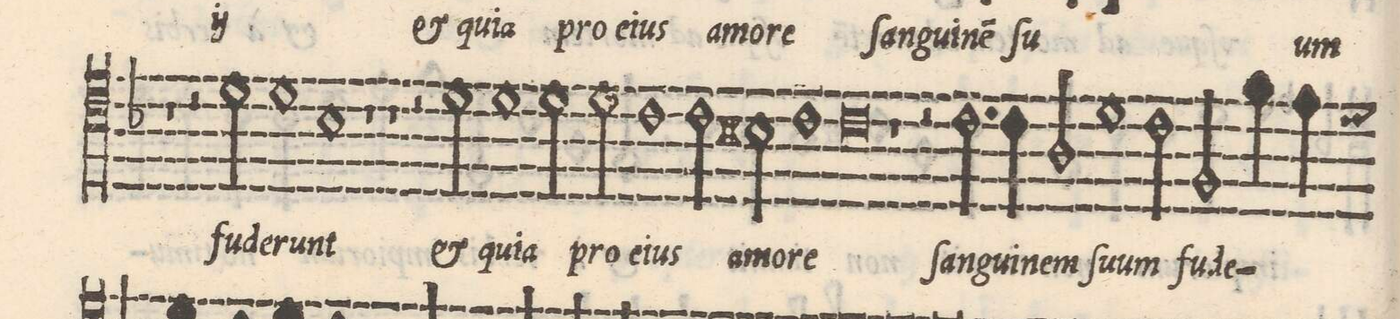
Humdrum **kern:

**kern	**text
*I"TENORE	*
*clefC4	*
*k[b-]	*
*met(C|)	*
*M2/1	*
*custos:d	*
1r	.
=33-	=33-
2r	.
2d\	fu-
1d	-de-
=34-	=34-
1B-	-runt
1r	.
=35-	=35-
1r	.
2r	.
2d\	(et)
=36-	=36-
1d	qui-
2d\	-a
2d\	pro
=37-	=37-
1c	e-
2c\	-ius
2Bn\	a-
=38-	=38-
1c	-mo-
0c	-re
=39-	=39-
1r	.
=40-	=40-
2r	.
2.c\	ſan-
4c\	-gui-
2A/	-nem
=41-	=41-
1d	ſu-
2c\	-um
2F/	fu-
=42-	=42-
4f\	-de-
4e\	.
*-	*-
